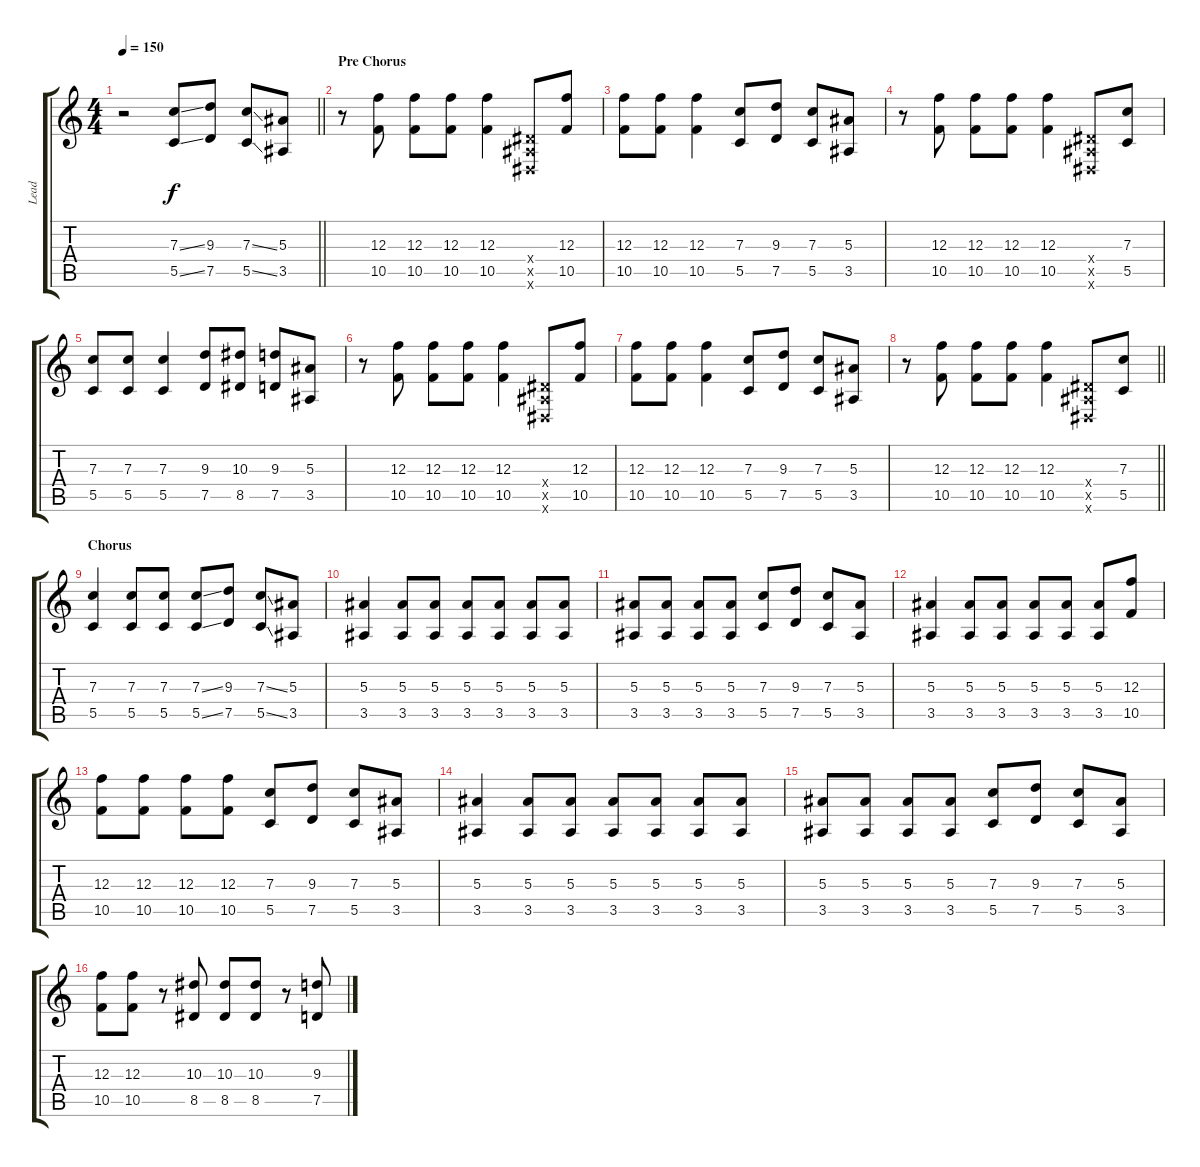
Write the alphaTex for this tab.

\track ("Lead" "Lead") {instrument acousticguitarsteel}
\staff {score tabs}
\tuning (D4 A3 F3 C3 G2 C2) {hide}
\ts (4 4)
\tempo 150
\clef g2
\barLineRight lightlight
\ks c
r.2{dy f} (7.3{ss} 5.5{ss}).8 (9.3 7.5).8 (7.3{ss} 5.5{ss}).8 (5.3 3.5).8 |
\section ("" "Pre Chorus")
r.8 (12.3 10.5).8 (12.3 10.5).8 (12.3 10.5).8 (12.3 10.5).4 (3.4{x} 3.5{x} 3.6{x}).8 (12.3 10.5).8 |
(12.3 10.5).8 (12.3 10.5).8 (12.3 10.5).4 (7.3 5.5).8 (9.3 7.5).8 (7.3 5.5).8 (5.3 3.5).8 |
r.8 (12.3 10.5).8 (12.3 10.5).8 (12.3 10.5).8 (12.3 10.5).4 (3.4{x} 3.5{x} 3.6{x}).8 (7.3 5.5).8 |
(7.3 5.5).8 (7.3 5.5).8 (7.3 5.5).4 (9.3 7.5).8 (10.3 8.5).8 (9.3 7.5).8 (5.3 3.5).8 |
r.8 (12.3 10.5).8 (12.3 10.5).8 (12.3 10.5).8 (12.3 10.5).4 (3.4{x} 3.5{x} 3.6{x}).8 (12.3 10.5).8 |
(12.3 10.5).8 (12.3 10.5).8 (12.3 10.5).4 (7.3 5.5).8 (9.3 7.5).8 (7.3 5.5).8 (5.3 3.5).8 |
\barLineRight lightlight
r.8 (12.3 10.5).8 (12.3 10.5).8 (12.3 10.5).8 (12.3 10.5).4 (3.4{x} 3.5{x} 3.6{x}).8 (7.3 5.5).8 |
\section ("" "Chorus")
(7.3 5.5).4 (7.3 5.5).8 (7.3 5.5).8 (7.3{ss} 5.5{ss}).8 (9.3 7.5).8 (7.3{ss} 5.5{ss}).8 (5.3 3.5).8 |
(5.3 3.5).4 (5.3 3.5).8 (5.3 3.5).8 (5.3 3.5).8 (5.3 3.5).8 (5.3 3.5).8 (5.3 3.5).8 |
(5.3 3.5).8 (5.3 3.5).8 (5.3 3.5).8 (5.3 3.5).8 (7.3 5.5).8 (9.3 7.5).8 (7.3 5.5).8 (5.3 3.5).8 |
(5.3 3.5).4 (5.3 3.5).8 (5.3 3.5).8 (5.3 3.5).8 (5.3 3.5).8 (5.3 3.5).8 (12.3 10.5).8 |
(12.3 10.5).8 (12.3 10.5).8 (12.3 10.5).8 (12.3 10.5).8 (7.3 5.5).8 (9.3 7.5).8 (7.3 5.5).8 (5.3 3.5).8 |
(5.3 3.5).4 (5.3 3.5).8 (5.3 3.5).8 (5.3 3.5).8 (5.3 3.5).8 (5.3 3.5).8 (5.3 3.5).8 |
(5.3 3.5).8 (5.3 3.5).8 (5.3 3.5).8 (5.3 3.5).8 (7.3 5.5).8 (9.3 7.5).8 (7.3 5.5).8 (5.3 3.5).8 |
(12.3 10.5).8 (12.3 10.5).8 r.8 (10.3 8.5).8 (10.3 8.5).8 (10.3 8.5).8 r.8 (9.3 7.5).8
